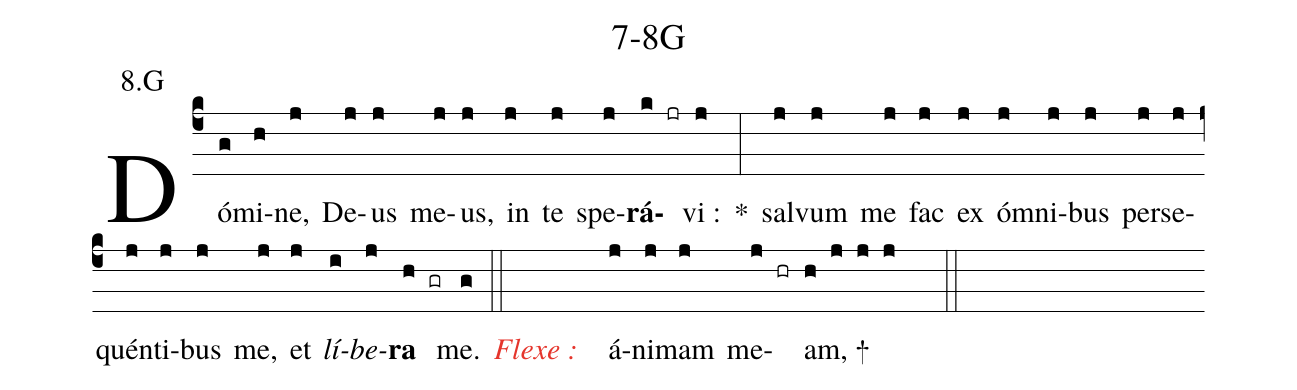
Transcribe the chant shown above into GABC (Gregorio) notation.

name: 7-8G;
annotation: 8.G;
%%
(c4)Dó(g)mi(h)ne,(j) De(j)us(j) me(j)us,(j) in(j) te(j) spe(j)<b>rá</b>(k jr)vi :(j) <sp>*</sp>(:) sal(j)vum(j) me(j) fac(j) ex(j) óm(j)ni(j)bus(j) per(j)se(j)quén(j)ti(j)bus(j) me,(j) et(j) <i>lí</i>(i)<i>be</i>(j)<b>ra</b>(h gr) me.(g) (::)
<i><c>Flexe :</c></i>(    )  á(j)ni(j)mam(j) me(j hr)am, <sp>+</sp>(h j j j  ::)
